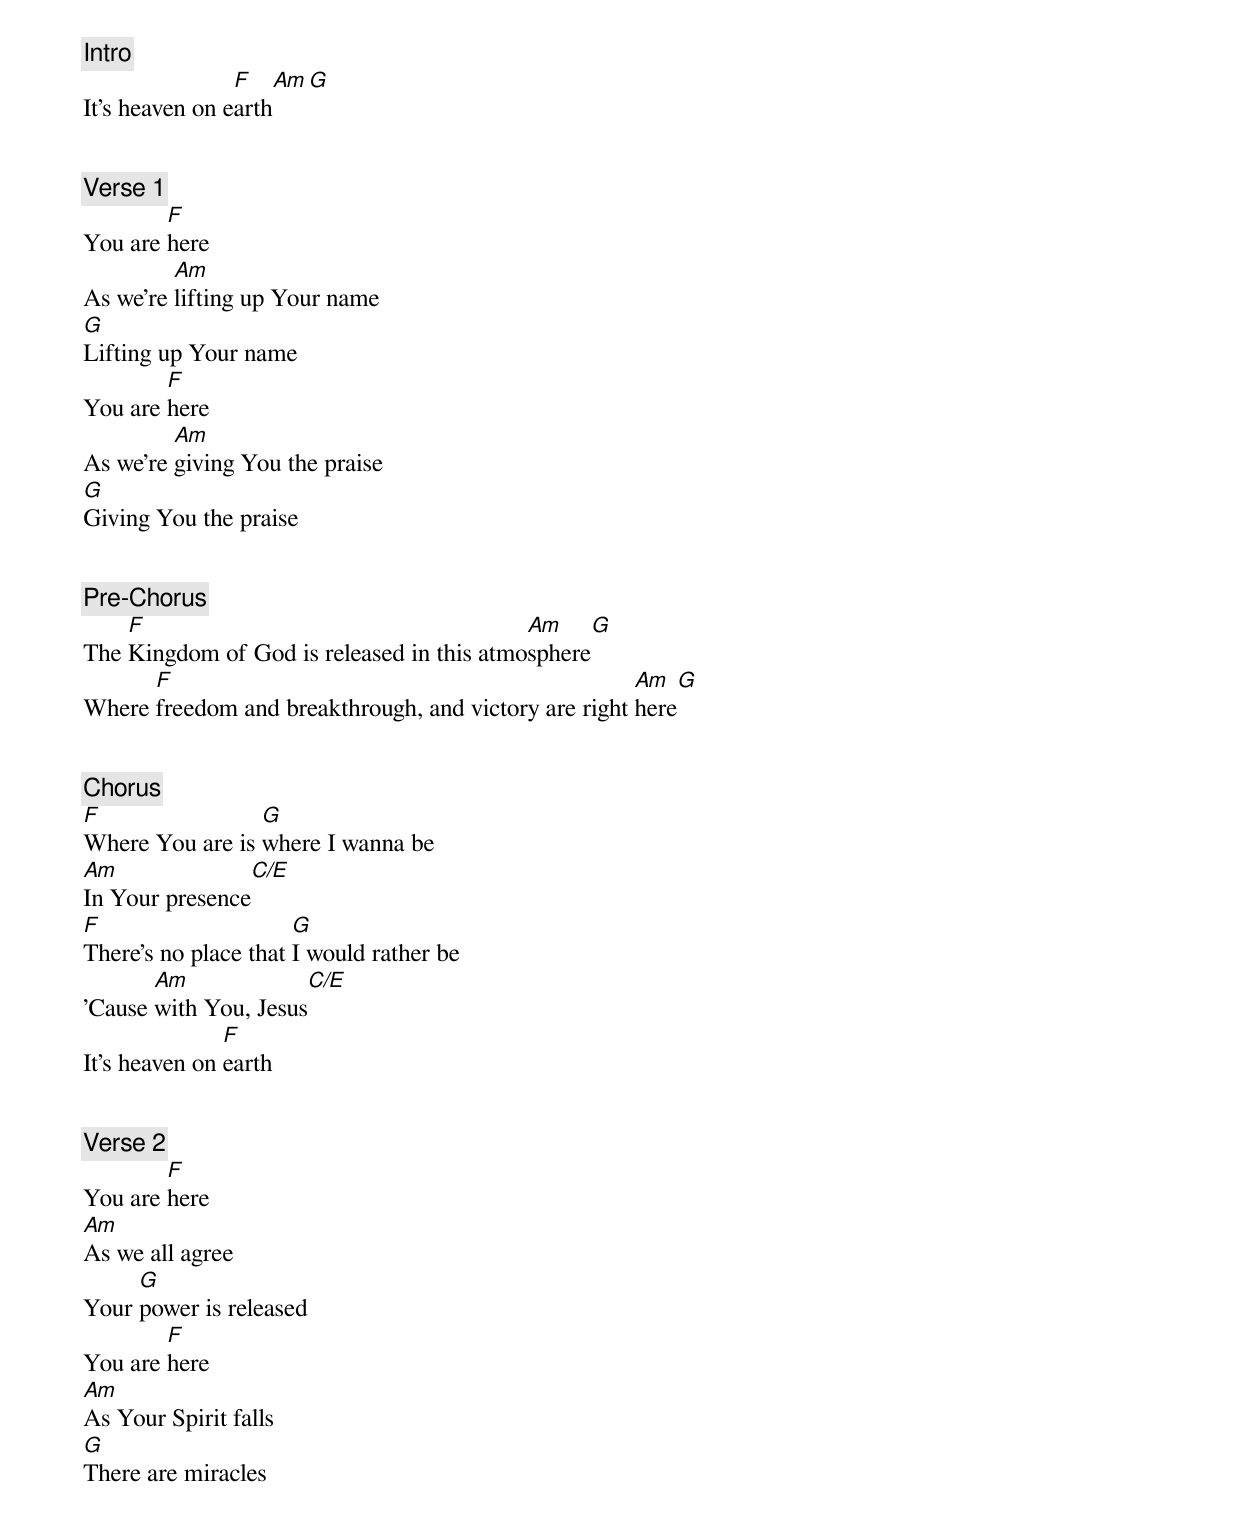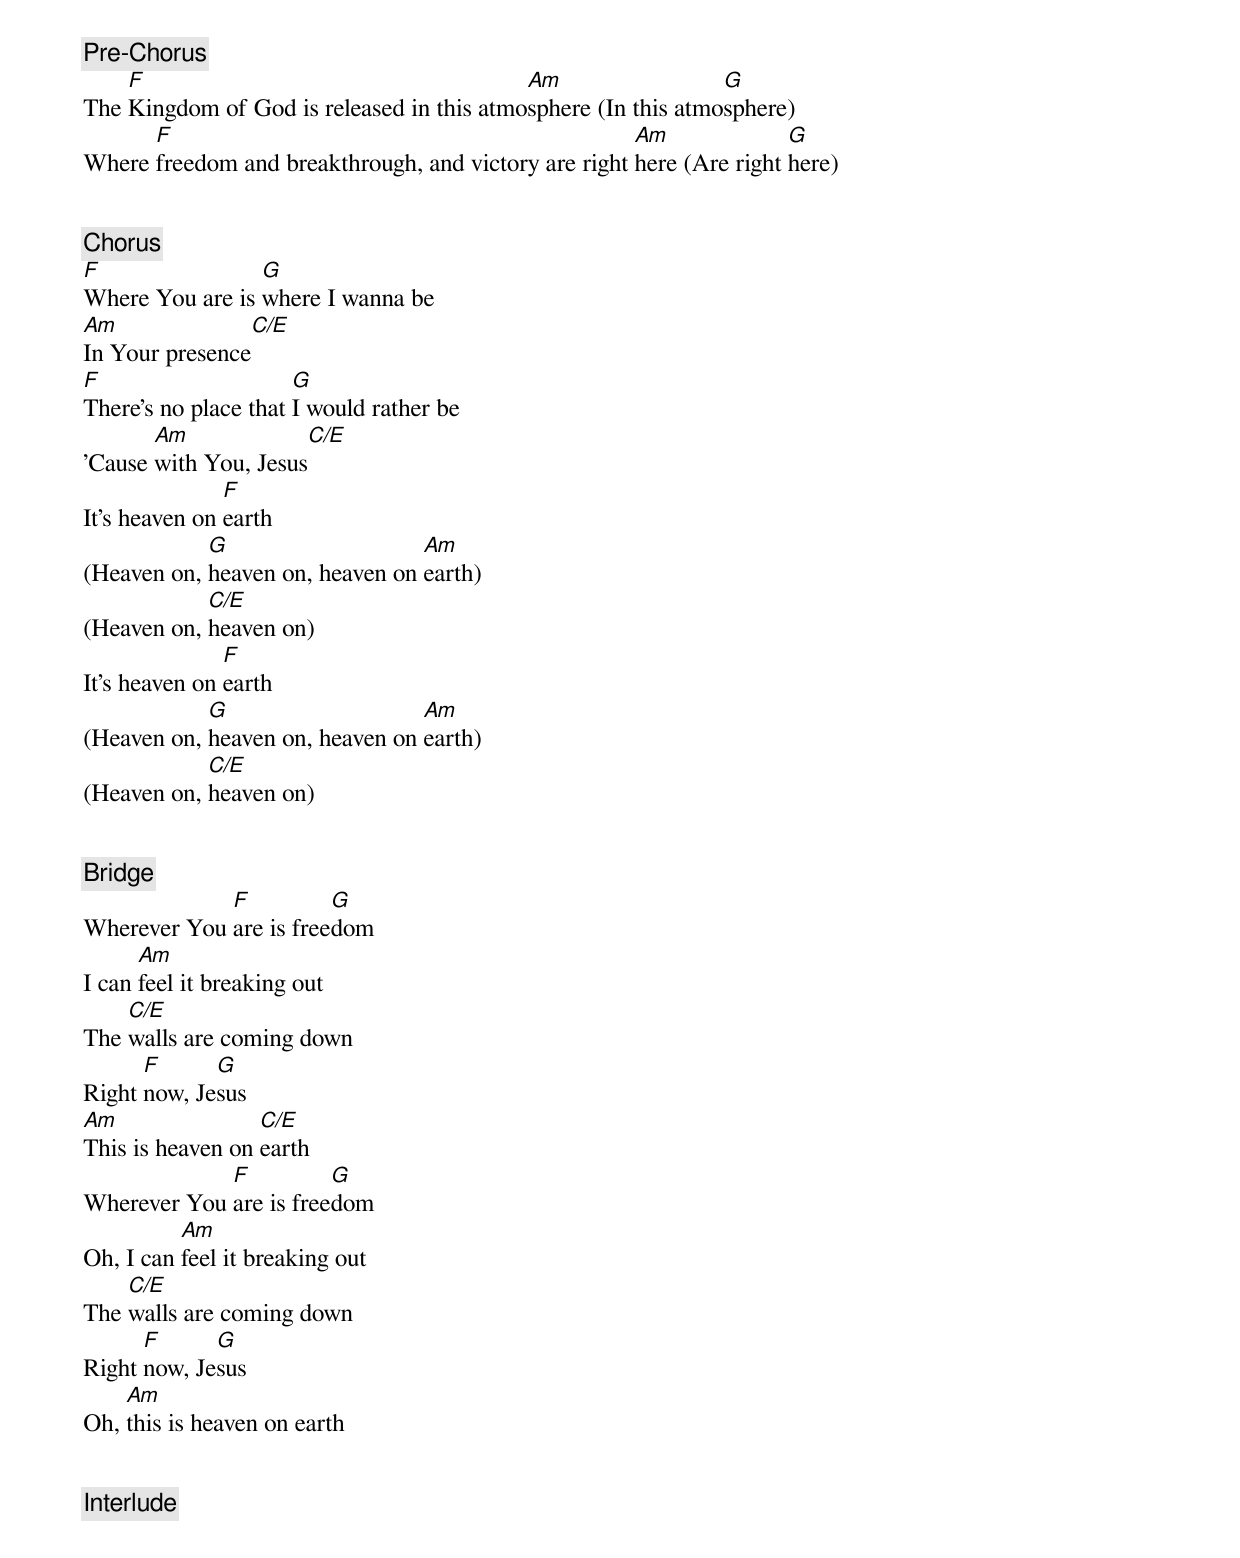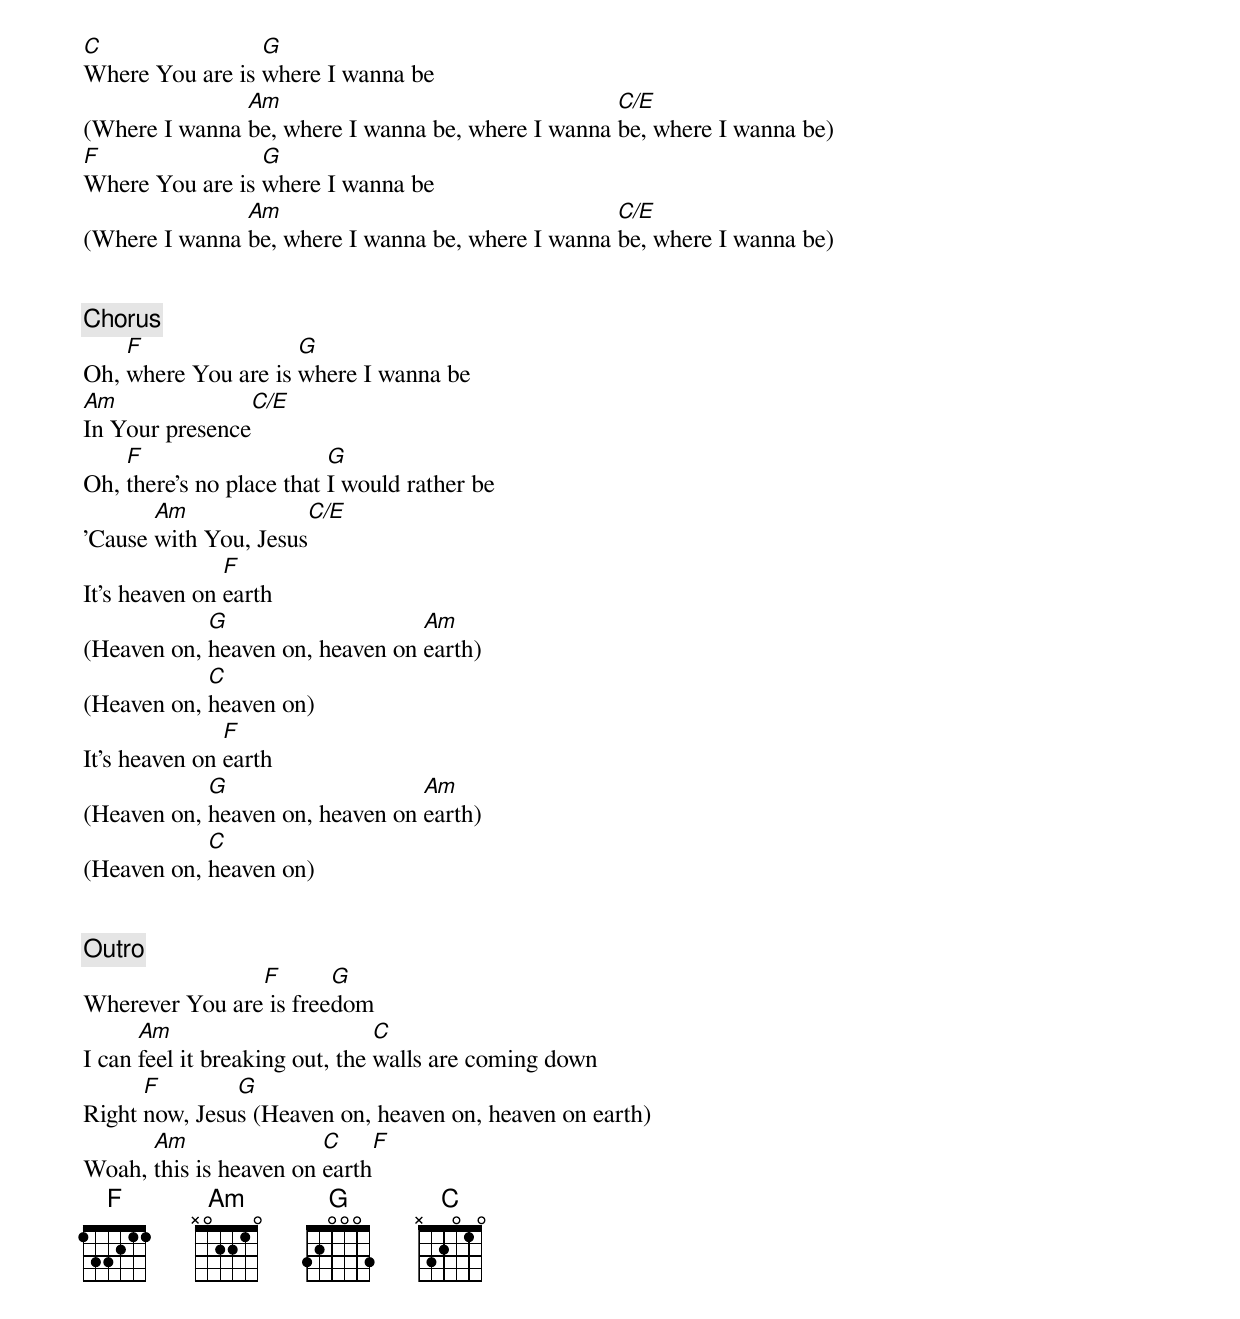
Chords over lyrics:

[Intro]
                F          Am    G
It's heaven on earth


[Verse 1]
        F
You are here
         Am
As we're lifting up Your name
G
Lifting up Your name
        F
You are here
         Am
As we're giving You the praise
G
Giving You the praise


[Pre-Chorus]
    F                                      Am     G
The Kingdom of God is released in this atmosphere
      F                                               Am   G
Where freedom and breakthrough, and victory are right here


[Chorus]
F                G
Where You are is where I wanna be
Am              C/E
In Your presence
F                     G
There's no place that I would rather be
       Am              C/E
'Cause with You, Jesus
               F
It's heaven on earth


[Verse 2]
        F
You are here
Am
As we all agree
     G
Your power is released
        F
You are here
Am
As Your Spirit falls
G
There are miracles


[Pre-Chorus]
    F                                      Am                  G
The Kingdom of God is released in this atmosphere (In this atmosphere)
      F                                               Am              G
Where freedom and breakthrough, and victory are right here (Are right here)


[Chorus]
F                G
Where You are is where I wanna be
Am               C/E
In Your presence
F                     G
There's no place that I would rather be
       Am              C/E
'Cause with You, Jesus
               F
It's heaven on earth
            G                    Am
(Heaven on, heaven on, heaven on earth)
            C/E
(Heaven on, heaven on)
               F
It's heaven on earth
            G                    Am
(Heaven on, heaven on, heaven on earth)
            C/E
(Heaven on, heaven on)


[Bridge]
             F          G
Wherever You are is freedom
      Am
I can feel it breaking out
    C/E
The walls are coming down
      F      G
Right now, Jesus
Am                C/E
This is heaven on earth
             F          G
Wherever You are is freedom
          Am
Oh, I can feel it breaking out
    C/E
The walls are coming down
      F      G
Right now, Jesus
    Am
Oh, this is heaven on earth


[Interlude]
C                G
Where You are is where I wanna be
               Am                                  C/E
(Where I wanna be, where I wanna be, where I wanna be, where I wanna be)
F                G
Where You are is where I wanna be
               Am                                  C/E
(Where I wanna be, where I wanna be, where I wanna be, where I wanna be)


[Chorus]
    F                G
Oh, where You are is where I wanna be
Am               C/E
In Your presence
    F                     G
Oh, there's no place that I would rather be
       Am             C/E
'Cause with You, Jesus
               F
It's heaven on earth
            G                    Am
(Heaven on, heaven on, heaven on earth)
            C
(Heaven on, heaven on)
               F
It's heaven on earth
            G                    Am
(Heaven on, heaven on, heaven on earth)
            C
(Heaven on, heaven on)


[Outro]
                F       G
Wherever You are is freedom
      Am                        C
I can feel it breaking out, the walls are coming down
      F        G
Right now, Jesus (Heaven on, heaven on, heaven on earth)
      Am                C     F
Woah, this is heaven on earth
